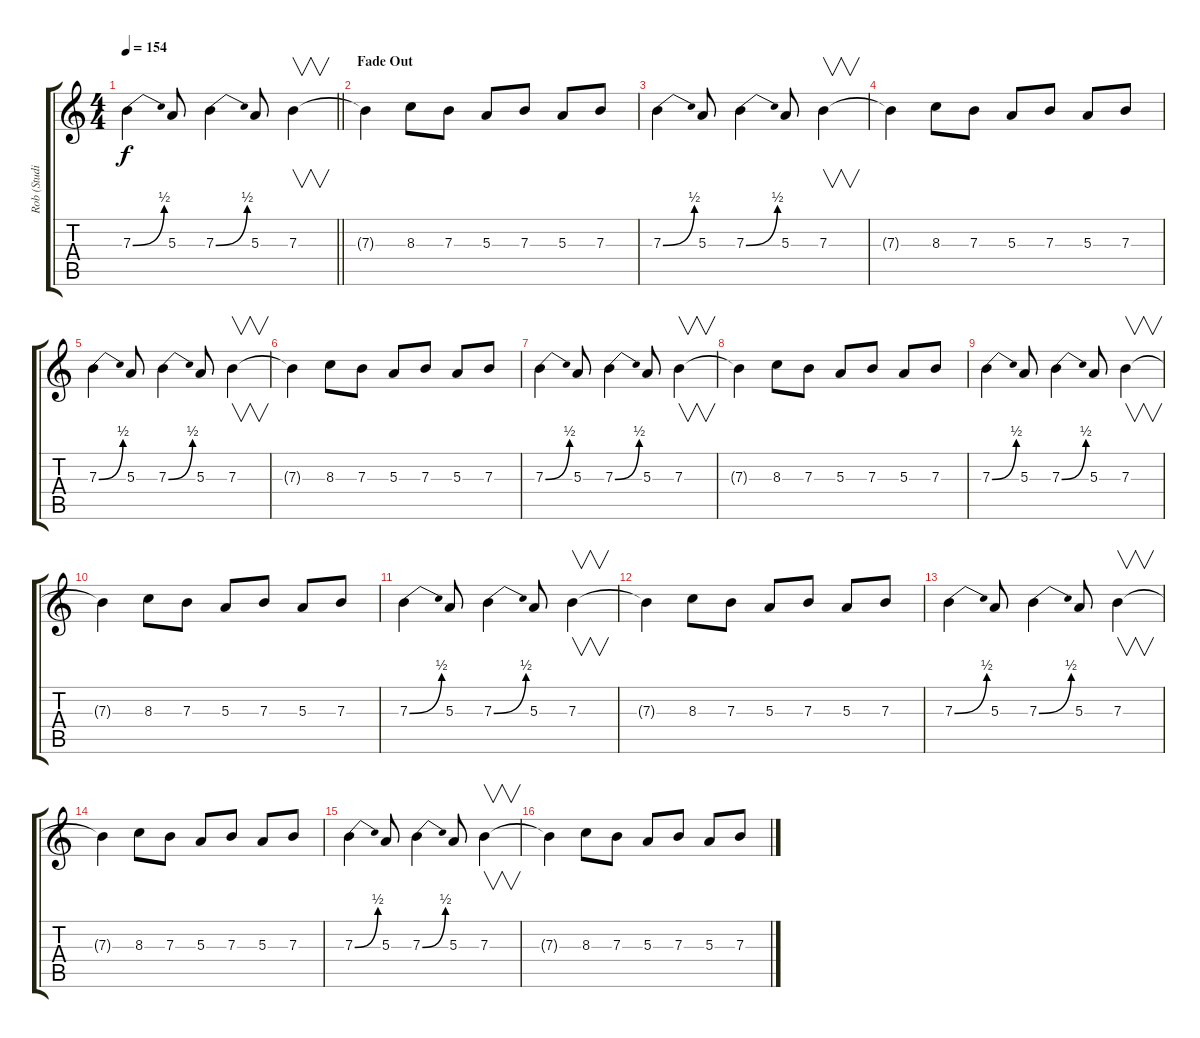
\track ("Rob (Studio/Outro)" "Rob (Studi") {instrument distortionguitar}
\staff {score tabs}
\tuning (Db4 Ab3 E3 B2 Gb2 B1) {hide}
\ts (4 4)
\tempo 154
\clef g2
\barLineRight lightlight
\ks c
7.3{be (bend 0 0 60 2)}.4{dy f} 5.3.8 7.3{be (bend 0 0 60 2)}.4 5.3.8 7.3.4{v} |
\section ("" "Fade Out")
7.3{t}.4{volume 9} 8.3.8 7.3.8 5.3.8 7.3.8 5.3.8 7.3.8 |
7.3{be (bend 0 0 60 2)}.4 5.3.8 7.3{be (bend 0 0 60 2)}.4 5.3.8 7.3.4{v} |
7.3{t}.4 8.3.8 7.3.8 5.3.8 7.3.8 5.3.8 7.3.8 |
7.3{be (bend 0 0 60 2)}.4 5.3.8 7.3{be (bend 0 0 60 2)}.4 5.3.8 7.3.4{v} |
7.3{t}.4 8.3.8{volume 2} 7.3.8 5.3.8 7.3.8 5.3.8 7.3.8 |
7.3{be (bend 0 0 60 2)}.4 5.3.8 7.3{be (bend 0 0 60 2)}.4 5.3.8 7.3.4{v} |
7.3{t}.4 8.3.8 7.3.8 5.3.8 7.3.8 5.3.8 7.3.8 |
7.3{be (bend 0 0 60 2)}.4 5.3.8 7.3{be (bend 0 0 60 2)}.4 5.3.8 7.3.4{v} |
7.3{t}.4 8.3.8{volume 0} 7.3.8 5.3.8 7.3.8 5.3.8 7.3.8 |
7.3{be (bend 0 0 60 2)}.4 5.3.8 7.3{be (bend 0 0 60 2)}.4 5.3.8 7.3.4{v} |
7.3{t}.4 8.3.8 7.3.8 5.3.8 7.3.8 5.3.8 7.3.8 |
7.3{be (bend 0 0 60 2)}.4 5.3.8 7.3{be (bend 0 0 60 2)}.4 5.3.8 7.3.4{v} |
7.3{t}.4 8.3.8{volume 0} 7.3.8 5.3.8 7.3.8 5.3.8 7.3.8 |
7.3{be (bend 0 0 60 2)}.4 5.3.8 7.3{be (bend 0 0 60 2)}.4 5.3.8 7.3.4{v} |
7.3{t}.4 8.3.8{volume 1} 7.3.8 5.3.8 7.3.8 5.3.8 7.3.8
